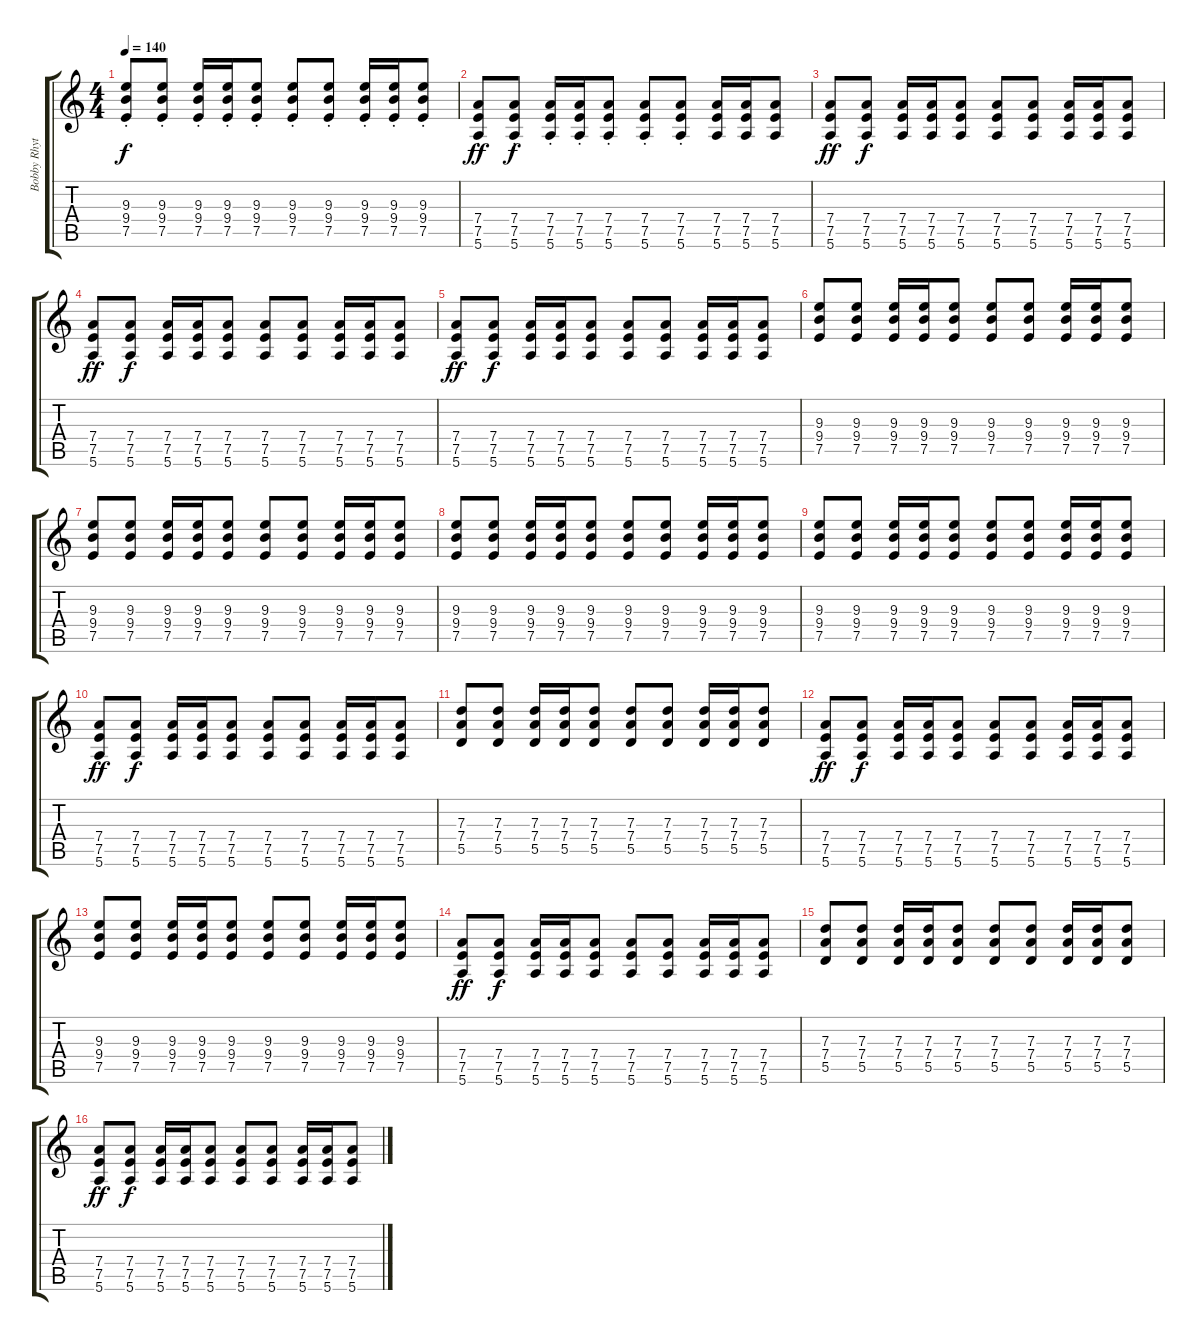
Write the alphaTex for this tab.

\track ("Bobby Rhytm" "Bobby Rhyt") {instrument distortionguitar}
\staff {score tabs}
\tuning (E4 B3 G3 D3 A2 E2) {hide}
\ts (4 4)
\tempo 140
\clef g2
\ks c
(9.3 9.4{st} 7.5{st}).8{dy f} (9.3 9.4{st} 7.5{st}).8 (9.3 9.4{st} 7.5{st}).16 (9.3 9.4{st} 7.5{st}).16 (9.3 9.4{st} 7.5{st}).8 (9.3 9.4{st} 7.5{st}).8 (9.3 9.4{st} 7.5{st}).8 (9.3 9.4{st} 7.5{st}).16 (9.3 9.4{st} 7.5{st}).16 (9.3 9.4{st} 7.5{st}).8 |
(7.4{st} 7.5{st} 5.6{st}).8{dy ff} (7.4{st} 7.5{st} 5.6{st}).8{dy f} (7.4{st} 7.5{st} 5.6{st}).16 (7.4{st} 7.5{st} 5.6{st}).16 (7.4{st} 7.5{st} 5.6{st}).8 (7.4{st} 7.5{st} 5.6{st}).8 (7.4{st} 7.5{st} 5.6{st}).8 (7.4 7.5 5.6).16 (7.4 7.5 5.6).16 (7.4 7.5 5.6).8 |
(7.4 7.5 5.6).8{dy ff} (7.4 7.5 5.6).8{dy f} (7.4 7.5 5.6).16 (7.4 7.5 5.6).16 (7.4 7.5 5.6).8 (7.4 7.5 5.6).8 (7.4 7.5 5.6).8 (7.4 7.5 5.6).16 (7.4 7.5 5.6).16 (7.4 7.5 5.6).8 |
(7.4 7.5 5.6).8{dy ff} (7.4 7.5 5.6).8{dy f} (7.4 7.5 5.6).16 (7.4 7.5 5.6).16 (7.4 7.5 5.6).8 (7.4 7.5 5.6).8 (7.4 7.5 5.6).8 (7.4 7.5 5.6).16 (7.4 7.5 5.6).16 (7.4 7.5 5.6).8 |
(7.4 7.5 5.6).8{dy ff} (7.4 7.5 5.6).8{dy f} (7.4 7.5 5.6).16 (7.4 7.5 5.6).16 (7.4 7.5 5.6).8 (7.4 7.5 5.6).8 (7.4 7.5 5.6).8 (7.4 7.5 5.6).16 (7.4 7.5 5.6).16 (7.4 7.5 5.6).8 |
(9.3 9.4 7.5).8 (9.3 9.4 7.5).8 (9.3 9.4 7.5).16 (9.3 9.4 7.5).16 (9.3 9.4 7.5).8 (9.3 9.4 7.5).8 (9.3 9.4 7.5).8 (9.3 9.4 7.5).16 (9.3 9.4 7.5).16 (9.3 9.4 7.5).8 |
(9.3 9.4 7.5).8 (9.3 9.4 7.5).8 (9.3 9.4 7.5).16 (9.3 9.4 7.5).16 (9.3 9.4 7.5).8 (9.3 9.4 7.5).8 (9.3 9.4 7.5).8 (9.3 9.4 7.5).16 (9.3 9.4 7.5).16 (9.3 9.4 7.5).8 |
(9.3 9.4 7.5).8 (9.3 9.4 7.5).8 (9.3 9.4 7.5).16 (9.3 9.4 7.5).16 (9.3 9.4 7.5).8 (9.3 9.4 7.5).8 (9.3 9.4 7.5).8 (9.3 9.4 7.5).16 (9.3 9.4 7.5).16 (9.3 9.4 7.5).8 |
(9.3 9.4 7.5).8 (9.3 9.4 7.5).8 (9.3 9.4 7.5).16 (9.3 9.4 7.5).16 (9.3 9.4 7.5).8 (9.3 9.4 7.5).8 (9.3 9.4 7.5).8 (9.3 9.4 7.5).16 (9.3 9.4 7.5).16 (9.3 9.4 7.5).8 |
(7.4 7.5 5.6).8{dy ff} (7.4 7.5 5.6).8{dy f} (7.4 7.5 5.6).16 (7.4 7.5 5.6).16 (7.4 7.5 5.6).8 (7.4 7.5 5.6).8 (7.4 7.5 5.6).8 (7.4 7.5 5.6).16 (7.4 7.5 5.6).16 (7.4 7.5 5.6).8 |
(7.3 7.4 5.5).8 (7.3 7.4 5.5).8 (7.3 7.4 5.5).16 (7.3 7.4 5.5).16 (7.3 7.4 5.5).8 (7.3 7.4 5.5).8 (7.3 7.4 5.5).8 (7.3 7.4 5.5).16 (7.3 7.4 5.5).16 (7.3 7.4 5.5).8 |
(7.4 7.5 5.6).8{dy ff} (7.4 7.5 5.6).8{dy f} (7.4 7.5 5.6).16 (7.4 7.5 5.6).16 (7.4 7.5 5.6).8 (7.4 7.5 5.6).8 (7.4 7.5 5.6).8 (7.4 7.5 5.6).16 (7.4 7.5 5.6).16 (7.4 7.5 5.6).8 |
(9.3 9.4 7.5).8 (9.3 9.4 7.5).8 (9.3 9.4 7.5).16 (9.3 9.4 7.5).16 (9.3 9.4 7.5).8 (9.3 9.4 7.5).8 (9.3 9.4 7.5).8 (9.3 9.4 7.5).16 (9.3 9.4 7.5).16 (9.3 9.4 7.5).8 |
(7.4 7.5 5.6).8{dy ff} (7.4 7.5 5.6).8{dy f} (7.4 7.5 5.6).16 (7.4 7.5 5.6).16 (7.4 7.5 5.6).8 (7.4 7.5 5.6).8 (7.4 7.5 5.6).8 (7.4 7.5 5.6).16 (7.4 7.5 5.6).16 (7.4 7.5 5.6).8 |
(7.3 7.4 5.5).8 (7.3 7.4 5.5).8 (7.3 7.4 5.5).16 (7.3 7.4 5.5).16 (7.3 7.4 5.5).8 (7.3 7.4 5.5).8 (7.3 7.4 5.5).8 (7.3 7.4 5.5).16 (7.3 7.4 5.5).16 (7.3 7.4 5.5).8 |
(7.4 7.5 5.6).8{dy ff} (7.4 7.5 5.6).8{dy f} (7.4 7.5 5.6).16 (7.4 7.5 5.6).16 (7.4 7.5 5.6).8 (7.4 7.5 5.6).8 (7.4 7.5 5.6).8 (7.4 7.5 5.6).16 (7.4 7.5 5.6).16 (7.4 7.5 5.6).8
